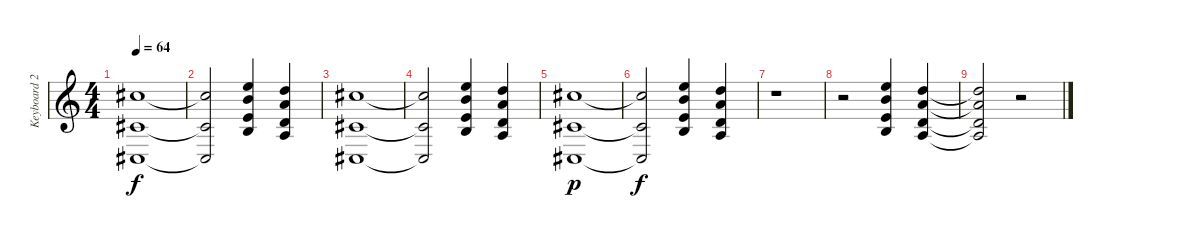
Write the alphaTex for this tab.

\track ("Keyboard 2 (Choir Aahs)" "Keyboard 2") {instrument choiraahs}
\staff {score}
\tuning (E4 B3 G3 D3 A2 E2 B1) {hide}
\ts (4 4)
\tempo 64
\clef g2
\ks c
(9.1 6.3 4.5).1{dy f} |
(9.1{t} 6.3{t} 4.5{t}).2 (12.1 12.2 9.3 9.4).4 (10.1 10.2 7.3 7.4).4 |
(9.1 6.3 4.5).1 |
(9.1{t} 6.3{t} 4.5{t}).2 (12.1 12.2 9.3 9.4).4 (10.1 10.2 7.3 7.4).4 |
(9.1 6.3 4.5).1{dy p} |
(9.1{t} 6.3{t} 4.5{t}).2{dy f} (12.1 12.2 9.3 9.4).4 (10.1 10.2 7.3 7.4).4 |
r.1 |
r.2 (12.1 12.2 9.3 9.4).4 (10.1 10.2 7.3 7.4).4 |
(10.1{t} 10.2{t} 7.3{t} 7.4{t}).2{volume 0} r.2
